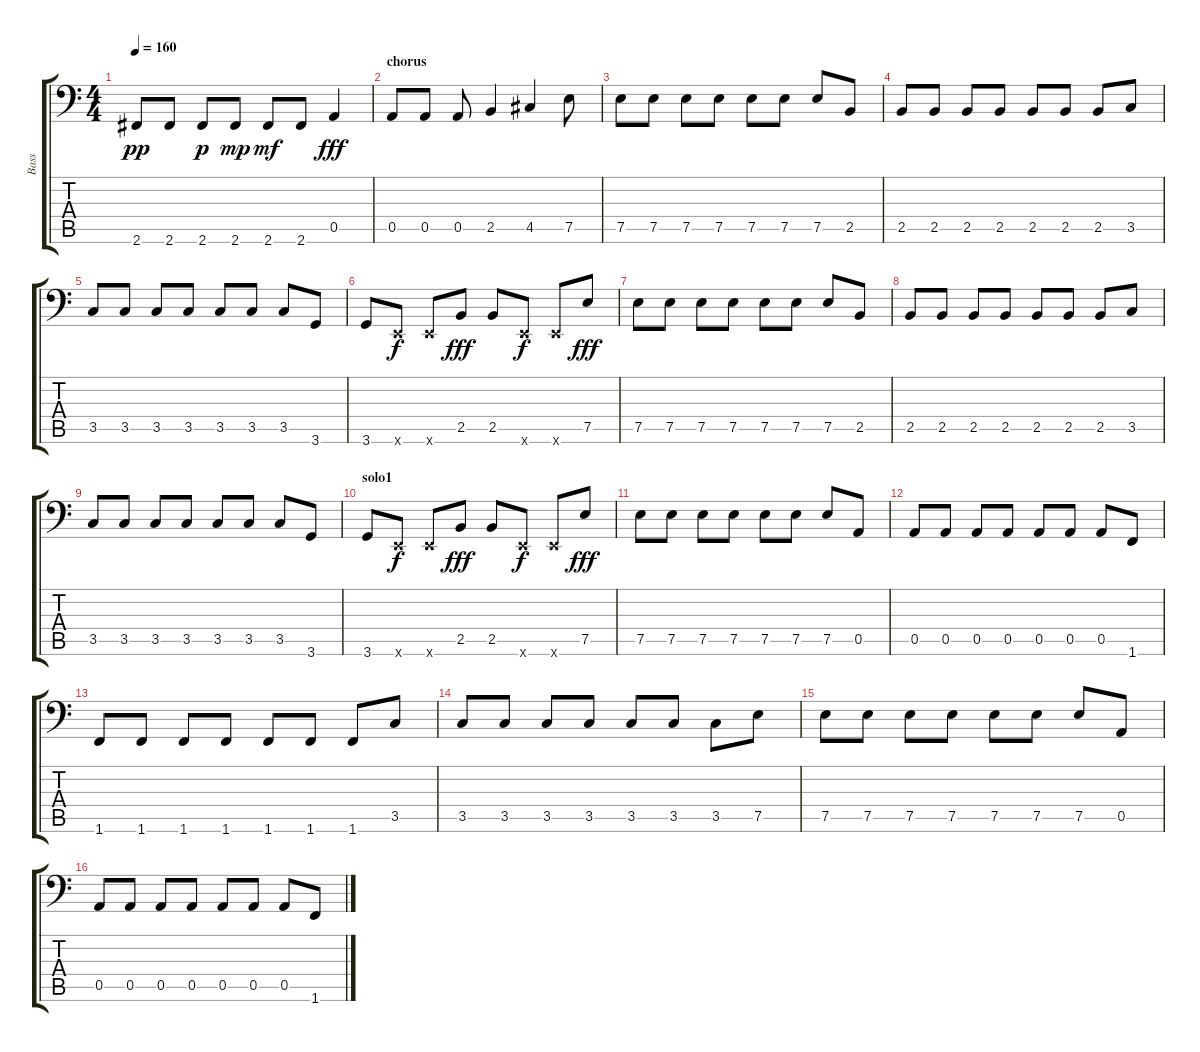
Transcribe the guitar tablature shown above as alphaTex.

\track ("Bass" "Bass") {instrument electricbassfinger}
\staff {score tabs}
\tuning (E3 B2 G2 D2 A1 E1) {hide}
\ts (4 4)
\tempo 160
\clef f4
\ks c
2.6.8{dy pp} 2.6.8 2.6.8{dy p} 2.6.8{dy mp} 2.6.8{dy mf} 2.6.8 0.5.4{dy fff} |
\section ("" "chorus")
0.5.8 0.5.8 0.5.8 2.5.4 4.5.4 7.5.8 |
7.5.8 7.5.8 7.5.8 7.5.8 7.5.8 7.5.8 7.5.8 2.5.8 |
2.5.8 2.5.8 2.5.8 2.5.8 2.5.8 2.5.8 2.5.8 3.5.8 |
3.5.8 3.5.8 3.5.8 3.5.8 3.5.8 3.5.8 3.5.8 3.6.8 |
3.6.8 0.6{x}.8{dy f} 0.6{x}.8 2.5.8{dy fff} 2.5.8 0.6{x}.8{dy f} 0.6{x}.8 7.5.8{dy fff} |
7.5.8 7.5.8 7.5.8 7.5.8 7.5.8 7.5.8 7.5.8 2.5.8 |
2.5.8 2.5.8 2.5.8 2.5.8 2.5.8 2.5.8 2.5.8 3.5.8 |
3.5.8 3.5.8 3.5.8 3.5.8 3.5.8 3.5.8 3.5.8 3.6.8 |
\section ("" "solo1")
3.6.8 0.6{x}.8{dy f} 0.6{x}.8 2.5.8{dy fff} 2.5.8 0.6{x}.8{dy f} 0.6{x}.8 7.5.8{dy fff} |
7.5.8 7.5.8 7.5.8 7.5.8 7.5.8 7.5.8 7.5.8 0.5.8 |
0.5.8 0.5.8 0.5.8 0.5.8 0.5.8 0.5.8 0.5.8 1.6.8 |
1.6.8 1.6.8 1.6.8 1.6.8 1.6.8 1.6.8 1.6.8 3.5.8 |
3.5.8 3.5.8 3.5.8 3.5.8 3.5.8 3.5.8 3.5.8 7.5.8 |
7.5.8 7.5.8 7.5.8 7.5.8 7.5.8 7.5.8 7.5.8 0.5.8 |
0.5.8 0.5.8 0.5.8 0.5.8 0.5.8 0.5.8 0.5.8 1.6.8
